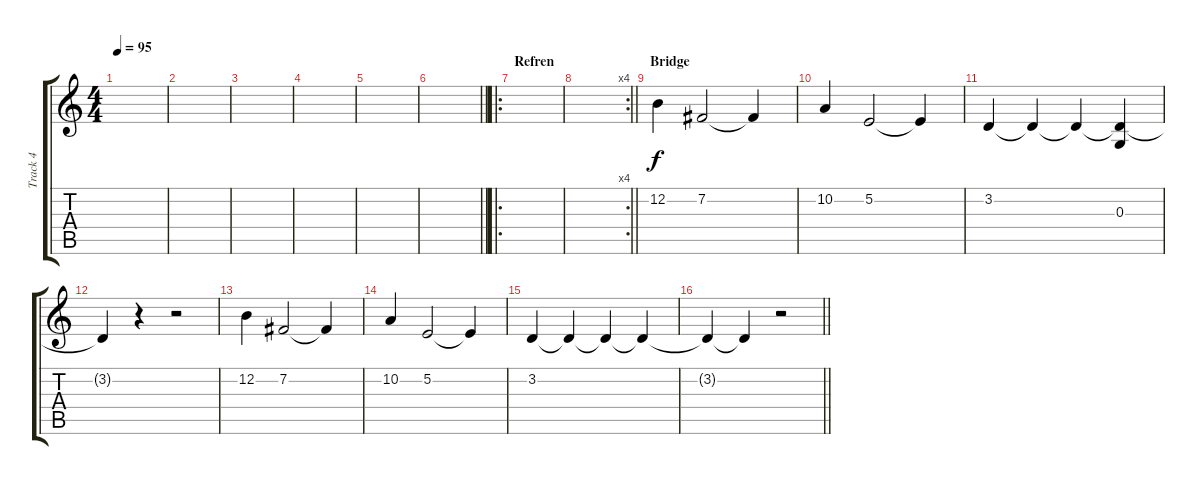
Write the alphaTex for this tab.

\track ("Track 4" "Track 4") {instrument tremolostrings}
\staff {score tabs}
\tuning (E4 B3 G3 D3 A2 E2) {hide}
\ts (4 4)
\tempo 95
\clef g2
\ks c
|
|
|
|
|
\barLineRight lightlight
|
\ro
\section ("" "Refren")
|
\rc 4
\barLineRight lightlight
|
\section ("" "Bridge")
12.2.4 7.2.2 7.2{t}.4 |
10.2.4 5.2.2 5.2{t}.4 |
3.2.4 3.2{t}.4 3.2{t}.4 (3.2{t} 0.3).4 |
3.2{t}.4 r.4 r.2 |
12.2.4 7.2.2 7.2{t}.4 |
10.2.4 5.2.2 5.2{t}.4 |
3.2.4 3.2{t}.4 3.2{t}.4 3.2{t}.4 |
\barLineRight lightlight
3.2{t}.4 3.2{t}.4 r.2
